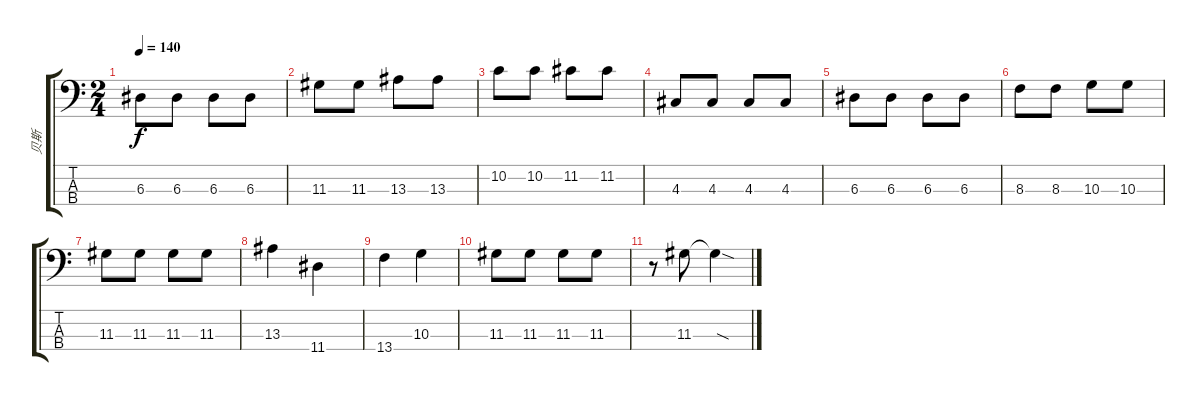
\track ("贝斯" "贝斯") {instrument electricbassfinger}
\staff {score tabs}
\tuning (G2 D2 A1 E1) {hide}
\ts (2 4)
\tempo 140
\clef f4
\ks c
6.3.8{dy f} 6.3.8 6.3.8 6.3.8 |
11.3.8 11.3.8 13.3.8 13.3.8 |
10.2.8 10.2.8 11.2.8 11.2.8 |
4.3.8 4.3.8 4.3.8 4.3.8 |
6.3.8 6.3.8 6.3.8 6.3.8 |
8.3.8 8.3.8 10.3.8 10.3.8 |
11.3.8 11.3.8 11.3.8 11.3.8 |
13.3.4 11.4.4 |
13.4.4 10.3.4 |
11.3.8 11.3.8 11.3.8 11.3.8 |
r.8 11.3.8 11.3{sod t}.4
